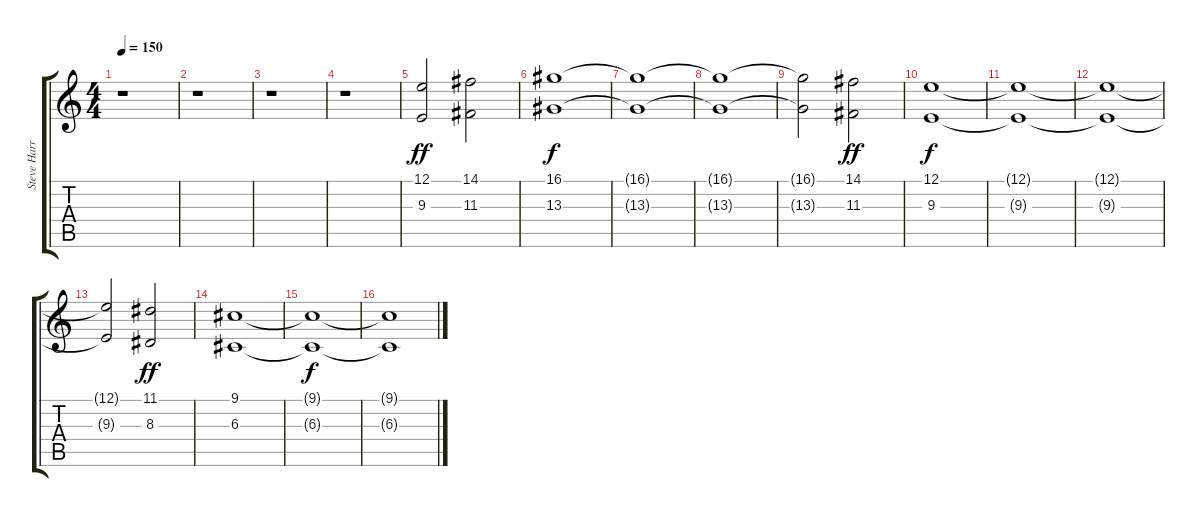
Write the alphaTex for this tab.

\track ("Steve Harris (Teclado)" "Steve Harr") {instrument stringensemble1}
\staff {score tabs}
\tuning (E4 B3 G3 D3 A2 E2) {hide}
\ts (4 4)
\tempo 150
\clef g2
\ks c
r.1{dy f} |
r.1 |
r.1 |
r.1 |
(12.1 9.3).2{dy ff volume 10} (14.1 11.3).2 |
(16.1 13.3).1{dy f} |
(16.1{t} 13.3{t}).1 |
(16.1{t} 13.3{t}).1 |
(16.1{t} 13.3{t}).2 (14.1 11.3).2{dy ff} |
(12.1 9.3).1{dy f} |
(12.1{t} 9.3{t}).1 |
(12.1{t} 9.3{t}).1 |
(12.1{t} 9.3{t}).2 (11.1 8.3).2{dy ff} |
(9.1 6.3).1 |
(9.1{t} 6.3{t}).1{dy f} |
(9.1{t} 6.3{t}).1
